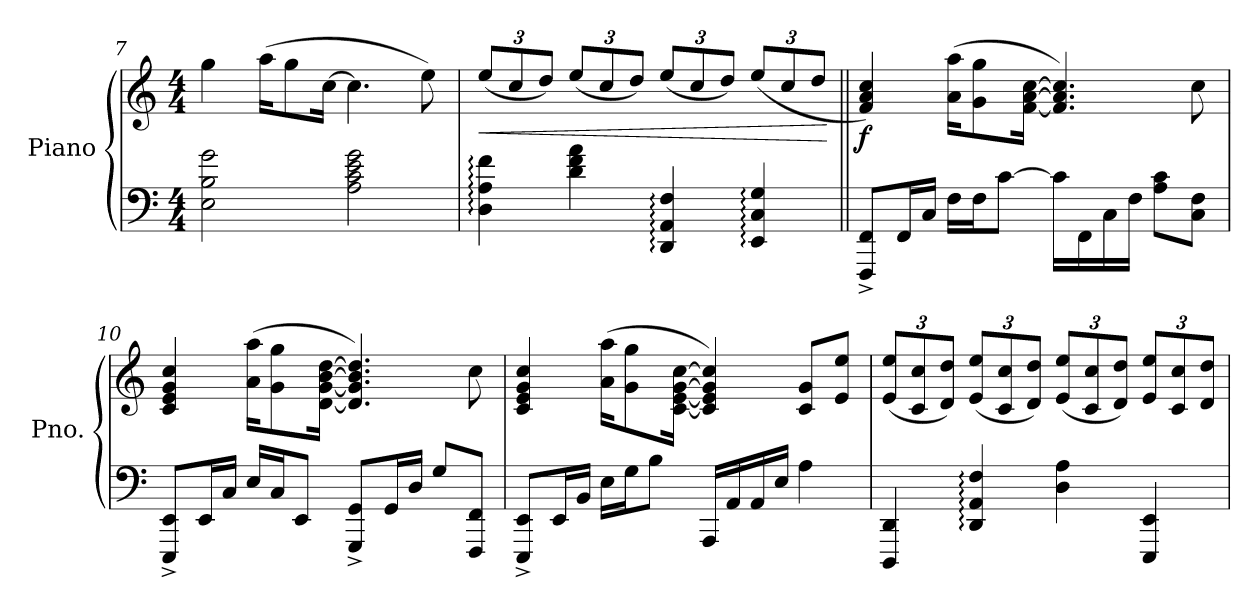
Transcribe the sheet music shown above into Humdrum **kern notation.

**kern	**kern	**dynam
*part1	*part1	*part1
*staff2	*staff1	*staff1/2
*I"Piano	*	*
*I'Pno.	*	*
!!LO:LB:g=z
*clefF4	*clefG2	*
*k[]	*k[]	*
*M4/4	*M4/4	*
=7	=7	=7
2E\ 2B\ 2g\	4gg\	.
.	(16aa\KL	.
.	8gg\	.
.	[16cc\Jk	.
2A\ 2c\ 2e\ 2g\	4.cc\]	.
.	8ee\)	.
=8	=8	=8
*	*Xbrackettup	*
!	!	!LO:HP:b
4D\: 4A\: 4f\:	(12ee/L	<
.	12cc/	.
.	12dd/J)	.
4d\ 4f\ 4a\	(12ee/L	.
.	12cc/	.
.	12dd/J)	.
4DD/: 4AA/: 4F/:	(12ee/L	.
.	12cc/	.
.	12dd/J)	.
4EE/: 4C/: 4G/:	(12ee/L	.
.	12cc/	.
.	12dd/J	.
.	.	[
!!LO:LB:g=z
=9||	=9||	=9||
!	!	!LO:DY:b
8FFF/^ 8FF/^L	4f/ 4a/ 4cc/)	f
16FF/L	.	.
16C/JJ	.	.
16F\LL	(16a\ 16aa\KL	.
16F\J	8g\ 8gg\	.
[8c\J	.	.
.	[16f\ [16a\ [16cc\Jk	.
16c\LL]	4.f/] 4.a/] 4.cc/])	.
16FF\	.	.
16C\	.	.
16F\JJ	.	.
8A\ 8c\L	.	.
8C\ 8F\J	8cc\	.
=10	=10	=10
8EEE/^ 8EE/^L	4c/ 4e/ 4g/ 4cc/	.
16EE/L	.	.
16C/JJ	.	.
16E/LL	(16a\ 16aa\KL	.
16C/J	8g\ 8gg\	.
8EE/J	.	.
.	[16d\ [16g\ [16b\ [16dd\Jk	.
8GGG/^ 8GG/^L	4.d/] 4.g/] 4.b/] 4.dd/])	.
16GG/L	.	.
16D/JJ	.	.
8G/L	.	.
8FFF/ 8FF/J	8cc\	.
!!LO:LB:g=z
=11	=11	=11
8EEE/^ 8EE/^L	4c/ 4e/ 4g/ 4cc/	.
16EE/L	.	.
16BB/JJ	.	.
16E\LL	(16a\ 16aa\KL	.
16G\J	8g\ 8gg\	.
8B\J	.	.
.	[16c\ [16e\ [16g\ [16cc\Jk	.
16AAA/LL	4c/] 4e/] 4g/] 4cc/])	.
16AA/	.	.
16AA/	.	.
16E/JJ	.	.
4A\	8c/ 8g/L	.
.	8e/ 8ee/J	.
=12	=12	=12
4DDD/ 4DD/	(12e/ 12ee/L	.
.	12c/ 12cc/	.
.	12d/ 12dd/J)	.
4DD/: 4AA/: 4F/:	(12e/ 12ee/L	.
.	12c/ 12cc/	.
.	12d/ 12dd/J)	.
4D\ 4A\	(12e/ 12ee/L	.
.	12c/ 12cc/	.
.	12d/ 12dd/J)	.
4EEE/ 4EE/	12e/ 12ee/L	.
.	12c/ 12cc/	.
.	12d/ 12dd/J	.
=	=	=
*-	*-	*-
